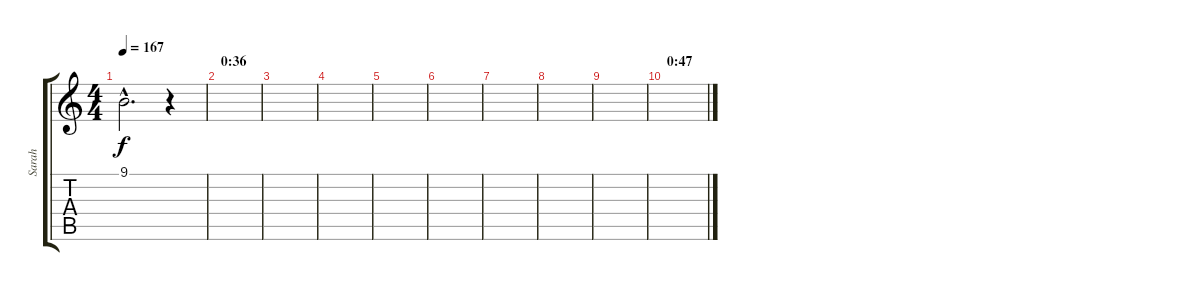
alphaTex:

\track ("Sarah" "Sarah") {instrument choiraahs}
\staff {score tabs}
\tuning (D4 A3 F3 C3 G2 D2) {hide}
\ts (4 4)
\tempo 167
\clef g2
\ks c
9.1{hac}.2{d dy f} r.4 |
\section ("" "0:36")
|
|
|
|
|
|
|
|
\section ("" "0:47")
